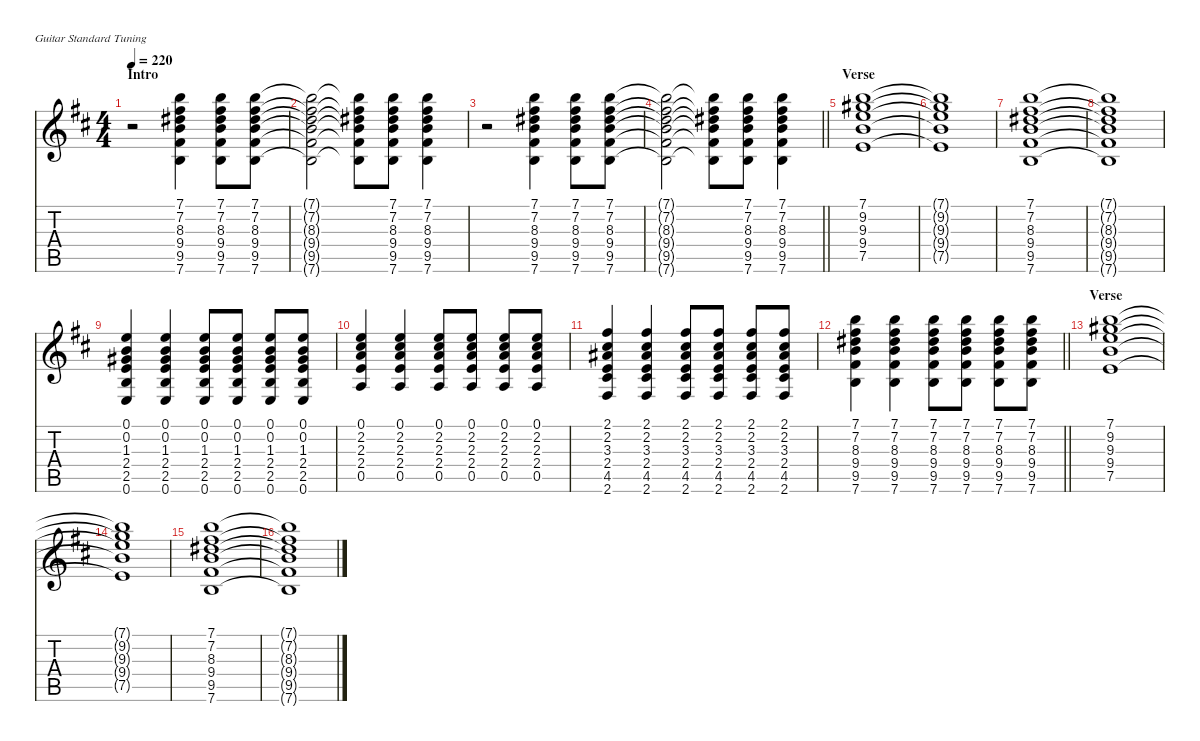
\defaultSystemsLayout 4
\hideDynamics
\bracketExtendMode nobrackets
\singleTrackTrackNamePolicy hidden
\multiTrackTrackNamePolicy hidden
\otherSystemsTrackNameOrientation horizontal
\track ("Brian Jones" "el.guit.") {instrument electricguitarclean}
\staff {score tabs}
\tuning (E4 B3 G3 D3 A2 E2)
\ts (4 4)
\beaming (8 2 2 2 2)
\section ("" "Intro")
\tempo 220
\clef g2
\ks bminor
r.2{dy f instrument electricguitarclean beam Down} (7.1{acc forcenatural} 7.2{acc #} 8.3{acc #} 9.4{acc forcenatural} 9.5{acc #} 7.6{acc forcenatural}).4{beam Down} (7.1{acc forcenatural} 7.2{acc #} 8.3{acc #} 9.4{acc forcenatural} 9.5{acc #} 7.6{acc forcenatural}).8{beam Down} (7.1{acc forcenatural} 7.2{acc #} 8.3{acc #} 9.4{acc forcenatural} 9.5{acc #} 7.6{acc forcenatural}).8{beam Down} |
(7.1{t acc forcenatural} 7.2{t acc #} 8.3{t acc #} 9.4{t acc forcenatural} 9.5{t acc #} 7.6{t acc forcenatural}).2{beam Down} (7.1{t acc forcenatural} 7.2{t acc #} 8.3{t acc #} 9.4{t acc forcenatural} 9.5{t acc #} 7.6{t acc forcenatural}).8{beam Down} (7.1{acc forcenatural} 7.2{acc #} 8.3{acc #} 9.4{acc forcenatural} 9.5{acc #} 7.6{acc forcenatural}).8{beam Down} (7.1{acc forcenatural} 7.2{acc #} 8.3{acc #} 9.4{acc forcenatural} 9.5{acc #} 7.6{acc forcenatural}).4{beam Down} |
r.2{beam Down} (7.1{acc forcenatural} 7.2{acc #} 8.3{acc #} 9.4{acc forcenatural} 9.5{acc #} 7.6{acc forcenatural}).4{beam Down} (7.1{acc forcenatural} 7.2{acc #} 8.3{acc #} 9.4{acc forcenatural} 9.5{acc #} 7.6{acc forcenatural}).8{beam Down} (7.1{acc forcenatural} 7.2{acc #} 8.3{acc #} 9.4{acc forcenatural} 9.5{acc #} 7.6{acc forcenatural}).8{beam Down} |
\barLineRight lightlight
(7.1{t acc forcenatural} 7.2{t acc #} 8.3{t acc #} 9.4{t acc forcenatural} 9.5{t acc #} 7.6{t acc forcenatural}).2{beam Down} (7.1{t acc forcenatural} 7.2{t acc #} 8.3{t acc #} 9.4{t acc forcenatural} 9.5{t acc #} 7.6{t acc forcenatural}).8{beam Down} (7.1{acc forcenatural} 7.2{acc #} 8.3{acc #} 9.4{acc forcenatural} 9.5{acc #} 7.6{acc forcenatural}).8{beam Down} (7.1{acc forcenatural} 7.2{acc #} 8.3{acc #} 9.4{acc forcenatural} 9.5{acc #} 7.6{acc forcenatural}).4{beam Down} |
\section ("" "Verse")
(7.1{acc forcenatural} 9.2{acc #} 9.3{acc forcenatural} 9.4{acc forcenatural} 7.5{acc forcenatural}).1{beam Down} |
(7.1{t acc forcenatural} 9.2{t acc #} 9.3{t acc forcenatural} 9.4{t acc forcenatural} 7.5{t acc forcenatural}).1{beam Down} |
(7.1{acc forcenatural} 7.2{acc #} 8.3{acc #} 9.4{acc forcenatural} 9.5{acc #} 7.6{acc forcenatural}).1{beam Down} |
(7.1{t acc forcenatural} 7.2{t acc #} 8.3{t acc #} 9.4{t acc forcenatural} 9.5{t acc #} 7.6{t acc forcenatural}).1{beam Down} |
(0.1{acc forcenatural} 0.2{acc forcenatural} 1.3{acc #} 2.4{acc forcenatural} 2.5{acc forcenatural} 0.6{acc forcenatural}).4{beam Up} (0.1{acc forcenatural} 0.2{acc forcenatural} 1.3{acc #} 2.4{acc forcenatural} 2.5{acc forcenatural} 0.6{acc forcenatural}).4{beam Up} (0.1{acc forcenatural} 0.2{acc forcenatural} 1.3{acc #} 2.4{acc forcenatural} 2.5{acc forcenatural} 0.6{acc forcenatural}).8{beam Up} (0.1{acc forcenatural} 0.2{acc forcenatural} 1.3{acc #} 2.4{acc forcenatural} 2.5{acc forcenatural} 0.6{acc forcenatural}).8{beam Up} (0.1{acc forcenatural} 0.2{acc forcenatural} 1.3{acc #} 2.4{acc forcenatural} 2.5{acc forcenatural} 0.6{acc forcenatural}).8{beam Up} (0.1{acc forcenatural} 0.2{acc forcenatural} 1.3{acc #} 2.4{acc forcenatural} 2.5{acc forcenatural} 0.6{acc forcenatural}).8{beam Up} |
(0.1{acc forcenatural} 2.2{acc #} 2.3{acc forcenatural} 2.4{acc forcenatural} 0.5{acc forcenatural}).4{beam Up} (0.1{acc forcenatural} 2.2{acc #} 2.3{acc forcenatural} 2.4{acc forcenatural} 0.5{acc forcenatural}).4{beam Up} (0.1{acc forcenatural} 2.2{acc #} 2.3{acc forcenatural} 2.4{acc forcenatural} 0.5{acc forcenatural}).8{beam Up} (0.1{acc forcenatural} 2.2{acc #} 2.3{acc forcenatural} 2.4{acc forcenatural} 0.5{acc forcenatural}).8{beam Up} (0.1{acc forcenatural} 2.2{acc #} 2.3{acc forcenatural} 2.4{acc forcenatural} 0.5{acc forcenatural}).8{beam Up} (0.1{acc forcenatural} 2.2{acc #} 2.3{acc forcenatural} 2.4{acc forcenatural} 0.5{acc forcenatural}).8{beam Up} |
(2.1{acc #} 2.2{acc #} 3.3{acc #} 2.4{acc forcenatural} 4.5{acc #} 2.6{acc #}).4{beam Up} (2.1{acc #} 2.2{acc #} 3.3{acc #} 2.4{acc forcenatural} 4.5{acc #} 2.6{acc #}).4{beam Up} (2.1{acc #} 2.2{acc #} 3.3{acc #} 2.4{acc forcenatural} 4.5{acc #} 2.6{acc #}).8{beam Up} (2.1{acc #} 2.2{acc #} 3.3{acc #} 2.4{acc forcenatural} 4.5{acc #} 2.6{acc #}).8{beam Up} (2.1{acc #} 2.2{acc #} 3.3{acc #} 2.4{acc forcenatural} 4.5{acc #} 2.6{acc #}).8{beam Up} (2.1{acc #} 2.2{acc #} 3.3{acc #} 2.4{acc forcenatural} 4.5{acc #} 2.6{acc #}).8{beam Up} |
\barLineRight lightlight
(7.1{acc forcenatural} 7.2{acc #} 8.3{acc #} 9.4{acc forcenatural} 9.5{acc #} 7.6{acc forcenatural}).4{beam Down} (7.1{acc forcenatural} 7.2{acc #} 8.3{acc #} 9.4{acc forcenatural} 9.5{acc #} 7.6{acc forcenatural}).4{beam Down} (7.1{acc forcenatural} 7.2{acc #} 8.3{acc #} 9.4{acc forcenatural} 9.5{acc #} 7.6{acc forcenatural}).8{beam Down} (7.1{acc forcenatural} 7.2{acc #} 8.3{acc #} 9.4{acc forcenatural} 9.5{acc #} 7.6{acc forcenatural}).8{beam Down} (7.1{acc forcenatural} 7.2{acc #} 8.3{acc #} 9.4{acc forcenatural} 9.5{acc #} 7.6{acc forcenatural}).8{beam Down} (7.1{acc forcenatural} 7.2{acc #} 8.3{acc #} 9.4{acc forcenatural} 9.5{acc #} 7.6{acc forcenatural}).8{beam Down} |
\section ("" "Verse")
(7.1{acc forcenatural} 9.2{acc #} 9.3{acc forcenatural} 9.4{acc forcenatural} 7.5{acc forcenatural}).1{beam Down} |
(7.1{t acc forcenatural} 9.2{t acc #} 9.3{t acc forcenatural} 9.4{t acc forcenatural} 7.5{t acc forcenatural}).1{beam Down} |
(7.1{acc forcenatural} 7.2{acc #} 8.3{acc #} 9.4{acc forcenatural} 9.5{acc #} 7.6{acc forcenatural}).1{beam Down} |
(7.1{t acc forcenatural} 7.2{t acc #} 8.3{t acc #} 9.4{t acc forcenatural} 9.5{t acc #} 7.6{t acc forcenatural}).1{beam Down}
